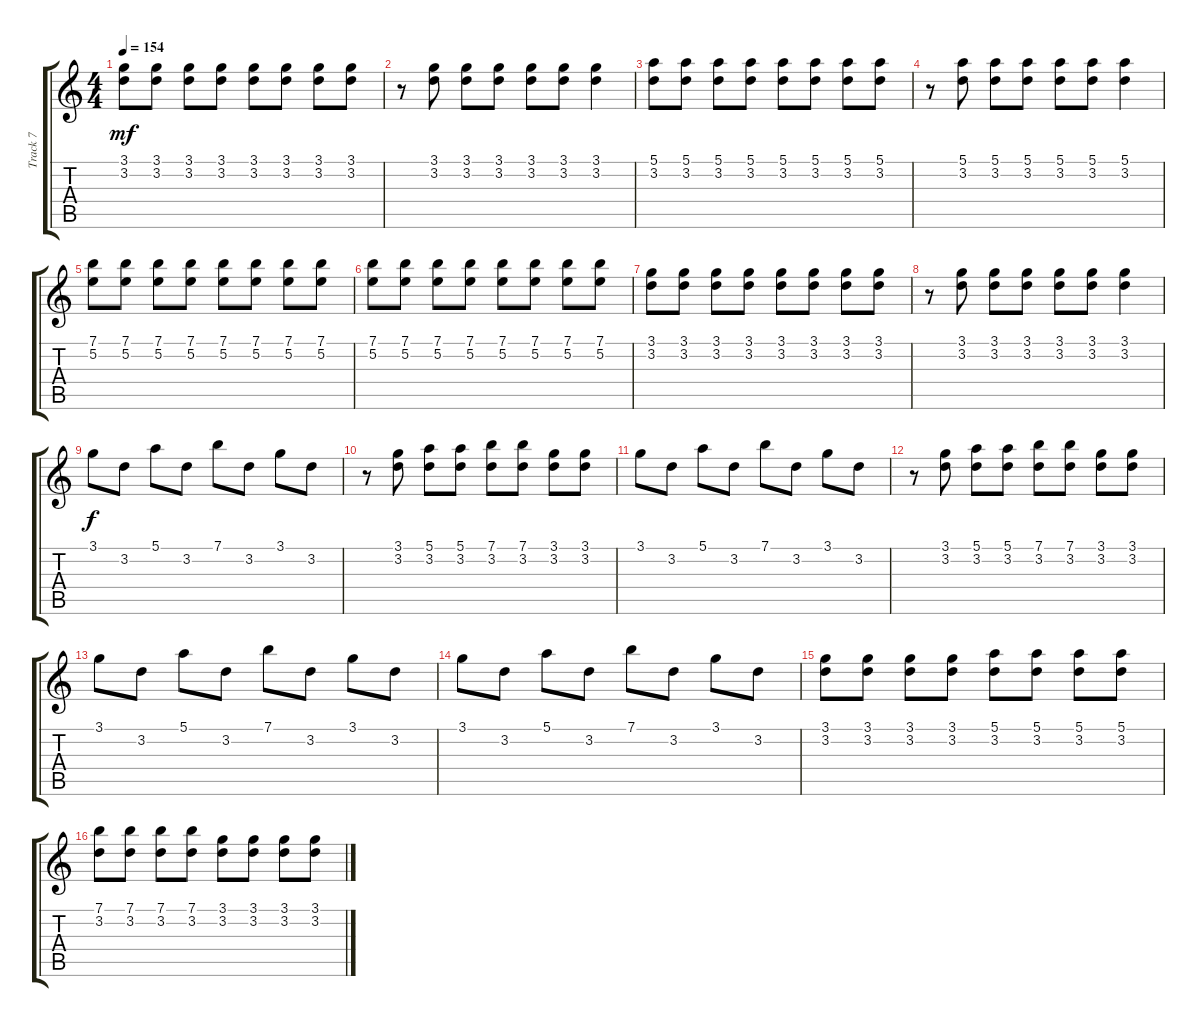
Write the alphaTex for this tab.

\track ("Track 7" "Track 7") {instrument overdrivenguitar}
\staff {score tabs}
\tuning (E4 B3 G3 D3 A2 E2) {hide}
\ts (4 4)
\tempo 154
\clef g2
\ks c
(3.1 3.2).8{dy mf} (3.1 3.2).8 (3.1 3.2).8 (3.1 3.2).8 (3.1 3.2).8 (3.1 3.2).8 (3.1 3.2).8 (3.1 3.2).8 |
r.8 (3.1 3.2).8 (3.1 3.2).8 (3.1 3.2).8 (3.1 3.2).8 (3.1 3.2).8 (3.1 3.2).4 |
(5.1 3.2).8 (5.1 3.2).8 (5.1 3.2).8 (5.1 3.2).8 (5.1 3.2).8 (5.1 3.2).8 (5.1 3.2).8 (5.1 3.2).8 |
r.8 (5.1 3.2).8 (5.1 3.2).8 (5.1 3.2).8 (5.1 3.2).8 (5.1 3.2).8 (5.1 3.2).4 |
(7.1 5.2).8 (7.1 5.2).8 (7.1 5.2).8 (7.1 5.2).8 (7.1 5.2).8 (7.1 5.2).8 (7.1 5.2).8 (7.1 5.2).8 |
(7.1 5.2).8 (7.1 5.2).8 (7.1 5.2).8 (7.1 5.2).8 (7.1 5.2).8 (7.1 5.2).8 (7.1 5.2).8 (7.1 5.2).8 |
(3.1 3.2).8 (3.1 3.2).8 (3.1 3.2).8 (3.1 3.2).8 (3.1 3.2).8 (3.1 3.2).8 (3.1 3.2).8 (3.1 3.2).8 |
r.8 (3.1 3.2).8 (3.1 3.2).8 (3.1 3.2).8 (3.1 3.2).8 (3.1 3.2).8 (3.1 3.2).4 |
3.1.8{dy f} 3.2.8 5.1.8 3.2.8 7.1.8 3.2.8 3.1.8 3.2.8 |
r.8 (3.1 3.2).8 (5.1 3.2).8 (5.1 3.2).8 (7.1 3.2).8 (7.1 3.2).8 (3.1 3.2).8 (3.1 3.2).8 |
3.1.8 3.2.8 5.1.8 3.2.8 7.1.8 3.2.8 3.1.8 3.2.8 |
r.8 (3.1 3.2).8 (5.1 3.2).8 (5.1 3.2).8 (7.1 3.2).8 (7.1 3.2).8 (3.1 3.2).8 (3.1 3.2).8 |
3.1.8 3.2.8 5.1.8 3.2.8 7.1.8 3.2.8 3.1.8 3.2.8 |
3.1.8 3.2.8 5.1.8 3.2.8 7.1.8 3.2.8 3.1.8 3.2.8 |
(3.1 3.2).8 (3.1 3.2).8 (3.1 3.2).8 (3.1 3.2).8 (5.1 3.2).8 (5.1 3.2).8 (5.1 3.2).8 (5.1 3.2).8 |
(7.1 3.2).8 (7.1 3.2).8 (7.1 3.2).8 (7.1 3.2).8 (3.1 3.2).8 (3.1 3.2).8 (3.1 3.2).8 (3.1 3.2).8
